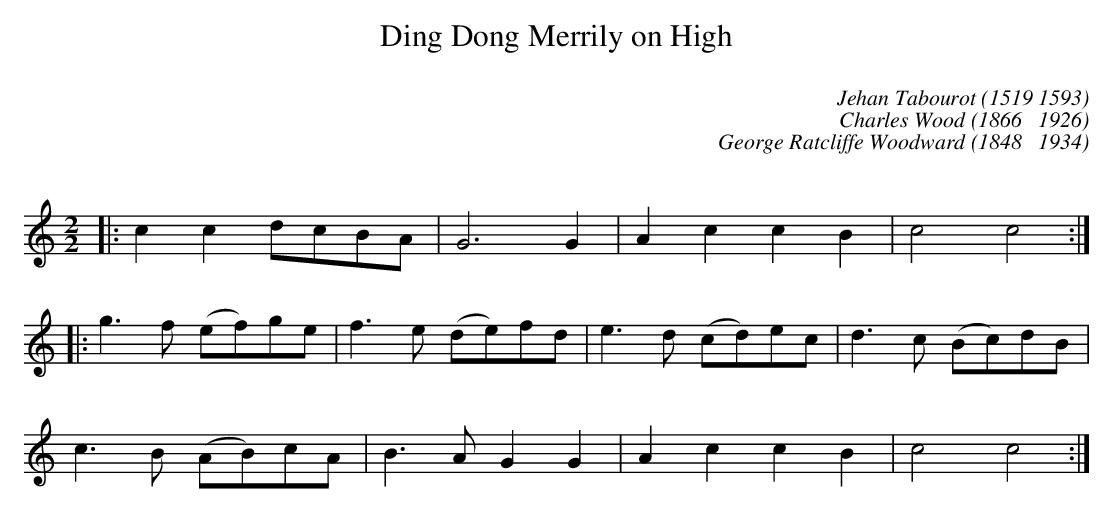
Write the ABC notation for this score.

X:1
C:
T: Ding Dong Merrily on High
C: Jehan Tabourot (1519 1593)
C: Charles Wood (1866   1926)
C: George Ratcliffe Woodward (1848   1934)
C:
M: 2/2
L: 1/8
K: C
V: 1
|: c2c2 dcBA | G6G2 | A2c2 c2B2 | c4 c4 :|
|: g2>f2 (ef)ge | f2>e2 (de)fd | e2>d2 (cd)ec | d2>c2 (Bc)dB |
c2>B2 (AB)cA | B2>A2 G2G2 | A2c2 c2B2 | c4 c4 :|
